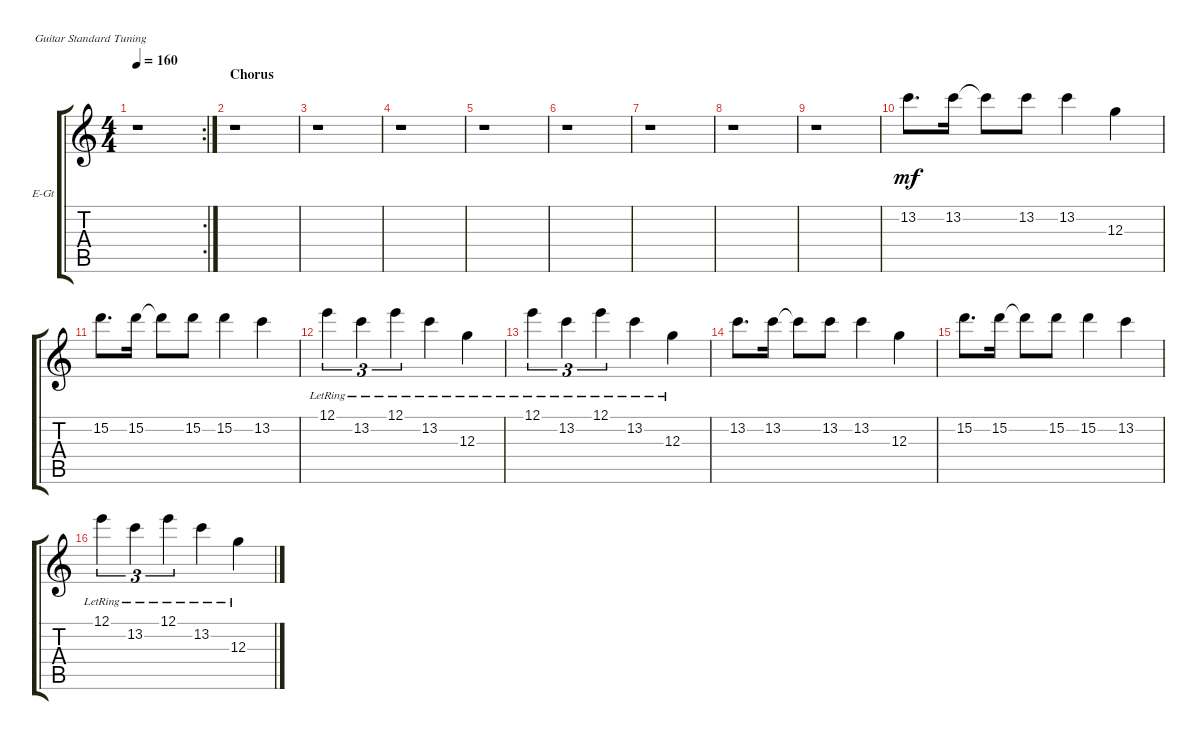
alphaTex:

\defaultSystemsLayout 4
\bracketExtendMode groupsimilarinstruments
\firstSystemTrackNameOrientation horizontal
\otherSystemsTrackNameOrientation horizontal
\track ("Guitar 5" "E-Gt") {instrument distortionguitar}
\staff {score tabs}
\tuning (E4 B3 G3 D3 A2 E2)
\rc 2
\ts (4 4)
\tempo 160
\clef g2
\ks c
r.1{dy mf} |
\section ("" "Chorus")
r.1 |
r.1 |
r.1 |
r.1 |
r.1 |
r.1 |
r.1 |
r.1 |
13.2.8{d} 13.2.16 13.2{t}.8 13.2.8 13.2.4 12.3.4 |
15.2.8{d} 15.2.16 15.2{t}.8 15.2.8 15.2.4 13.2.4 |
12.1{lr}.4{tu (3 2)} 13.2{lr}.4{tu (3 2)} 12.1{lr}.4{tu (3 2)} 13.2{lr}.4 12.3{lr}.4 |
12.1{lr}.4{tu (3 2)} 13.2{lr}.4{tu (3 2)} 12.1{lr}.4{tu (3 2)} 13.2{lr}.4 12.3{lr}.4 |
13.2.8{d} 13.2.16 13.2{t}.8 13.2.8 13.2.4 12.3.4 |
15.2.8{d} 15.2.16 15.2{t}.8 15.2.8 15.2.4 13.2.4 |
12.1{lr}.4{tu (3 2)} 13.2{lr}.4{tu (3 2)} 12.1{lr}.4{tu (3 2)} 13.2{lr}.4 12.3{lr}.4
